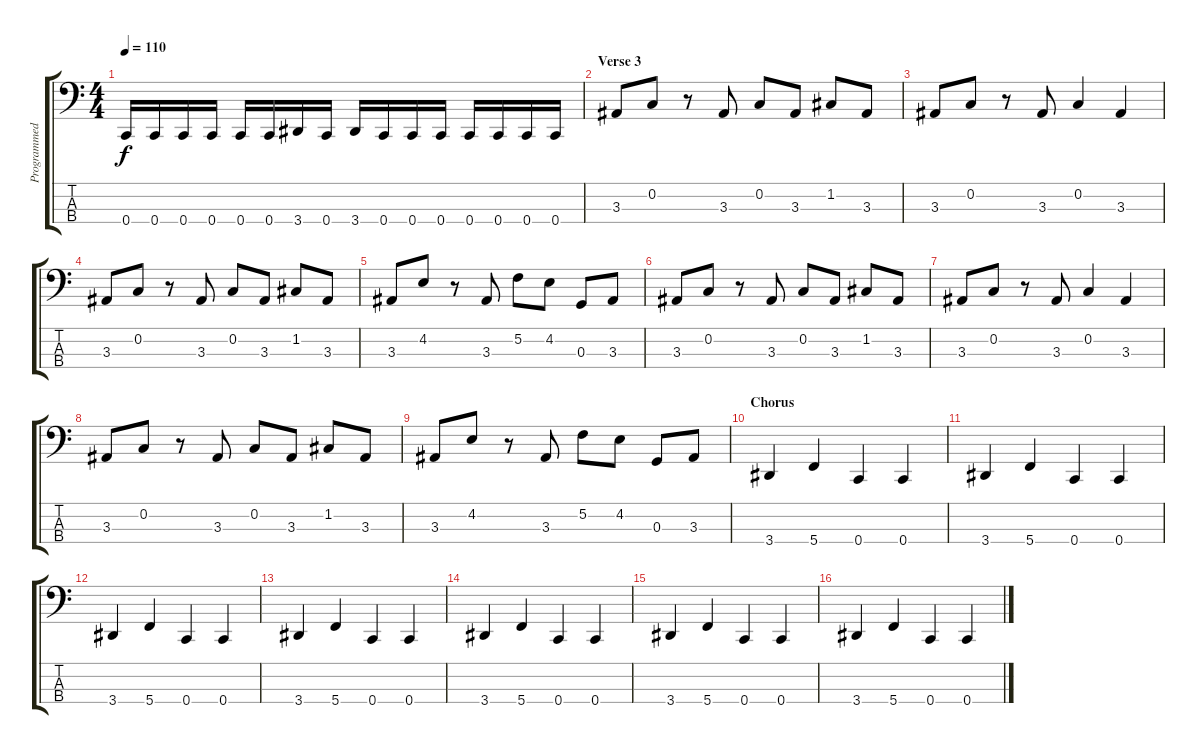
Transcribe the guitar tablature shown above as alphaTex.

\track ("Programmed Bass" "Programmed") {instrument electricbassfinger}
\staff {score tabs}
\tuning (F2 C2 G1 C1) {hide}
\ts (4 4)
\tempo 110
\clef f4
\ks c
0.4.16{dy f} 0.4.16 0.4.16 0.4.16 0.4.16 0.4.16 3.4.16 0.4.16 3.4.16 0.4.16 0.4.16 0.4.16 0.4.16 0.4.16 0.4.16 0.4.16 |
\section ("" "Verse 3")
3.3.8{volume 9 instrument electricbasspick} 0.2.8 r.8 3.3.8 0.2.8 3.3.8 1.2.8 3.3.8 |
3.3.8 0.2.8 r.8 3.3.8 0.2.4 3.3.4 |
3.3.8 0.2.8 r.8 3.3.8 0.2.8 3.3.8 1.2.8 3.3.8 |
3.3.8 4.2.8 r.8 3.3.8 5.2.8 4.2.8 0.3.8 3.3.8 |
3.3.8 0.2.8 r.8 3.3.8 0.2.8 3.3.8 1.2.8 3.3.8 |
3.3.8 0.2.8 r.8 3.3.8 0.2.4 3.3.4 |
3.3.8 0.2.8 r.8 3.3.8 0.2.8 3.3.8 1.2.8 3.3.8 |
3.3.8 4.2.8 r.8 3.3.8 5.2.8 4.2.8 0.3.8 3.3.8 |
\section ("" "Chorus")
3.4.4{instrument electricbassfinger} 5.4.4 0.4.4 0.4.4 |
3.4.4 5.4.4 0.4.4 0.4.4 |
3.4.4 5.4.4 0.4.4 0.4.4 |
3.4.4 5.4.4 0.4.4 0.4.4 |
3.4.4 5.4.4 0.4.4 0.4.4 |
3.4.4 5.4.4 0.4.4 0.4.4 |
3.4.4 5.4.4 0.4.4 0.4.4
